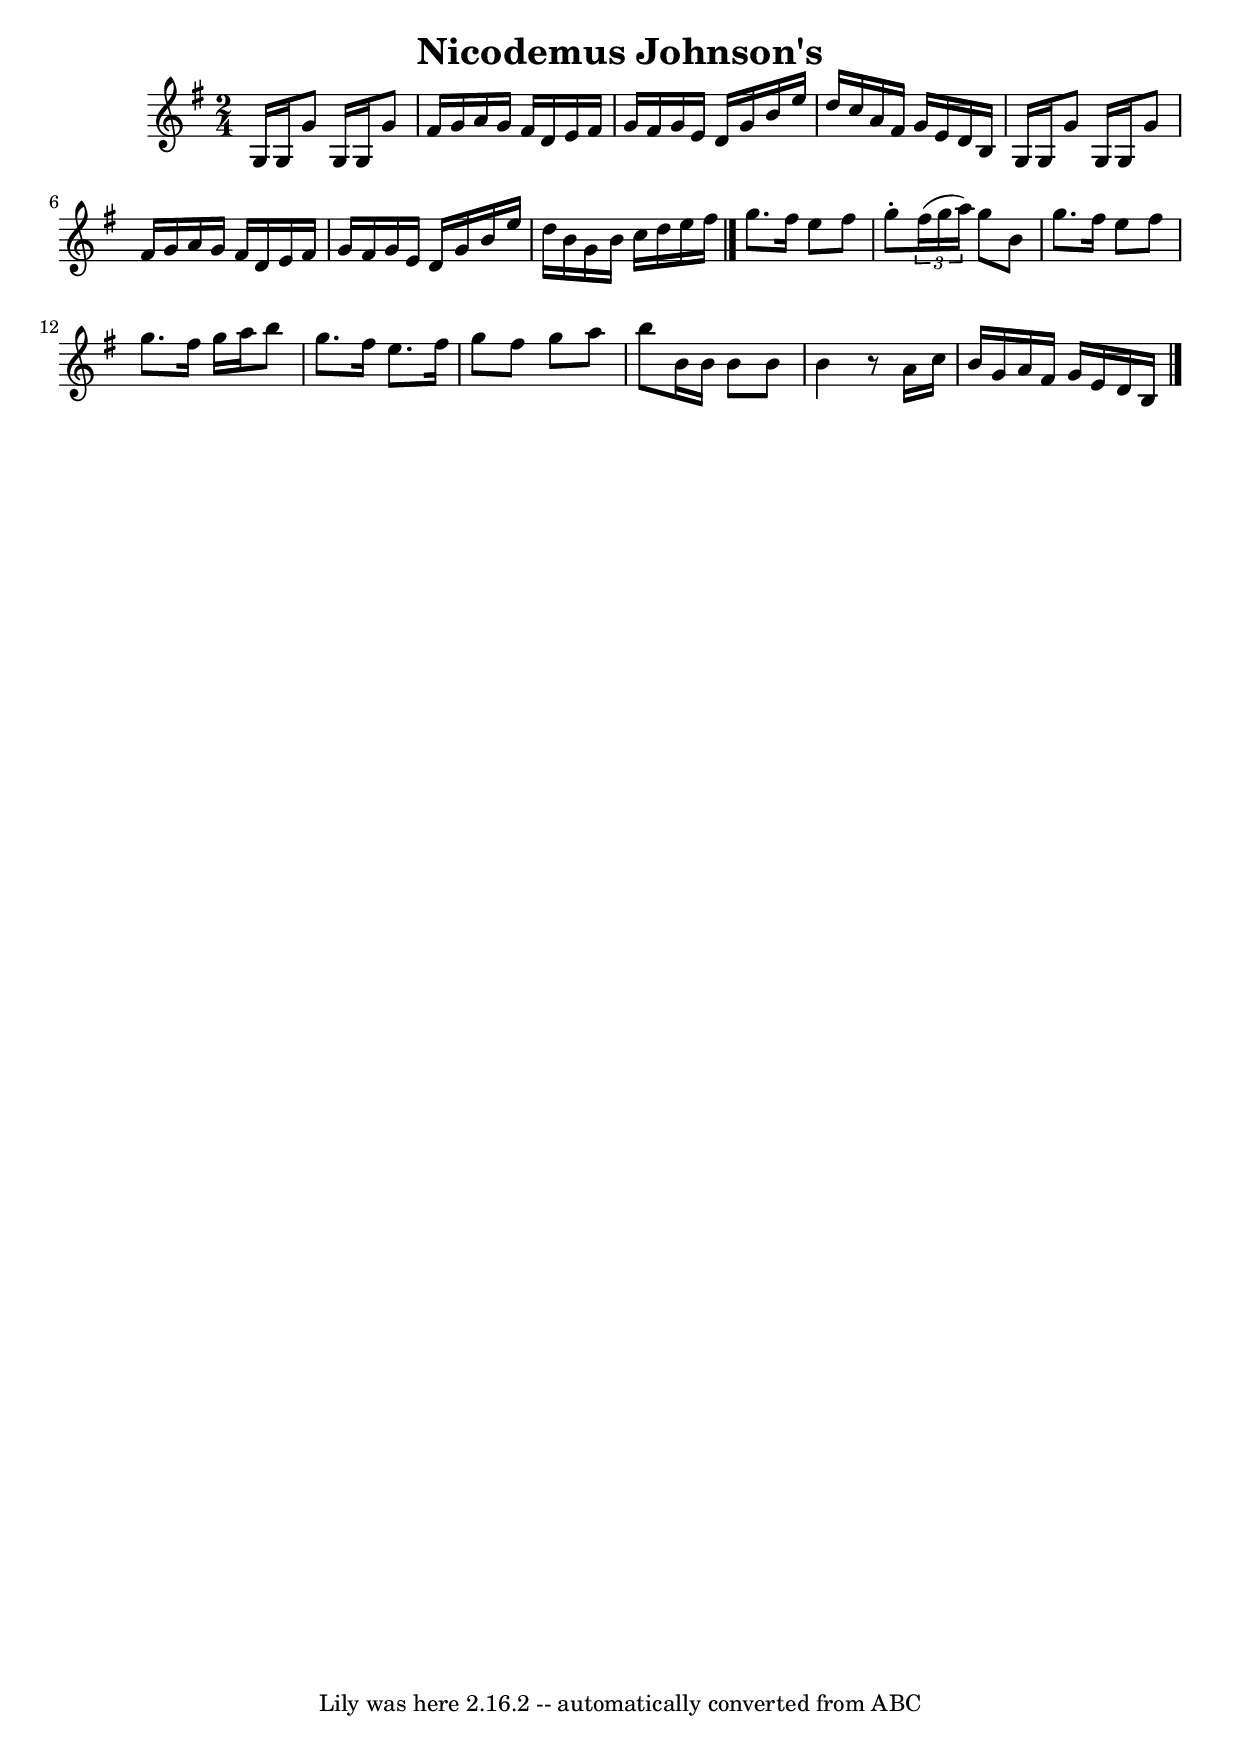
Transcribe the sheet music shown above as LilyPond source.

\version "2.16.2"
\include "Mammoth.ily"
\header {
	%% book = "Ryan's Mammoth Collection"
	crossRefNumber = "1"
	footnotes = "\\\\270"
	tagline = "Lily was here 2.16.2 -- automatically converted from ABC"
	title = "Nicodemus Johnson's"
}
voicedefault =  {


\time 2/4 
\key g \major g16 g16 g'8 g16 g16 g'8    |
   
fis'16 g'16 a'16 g'16 fis'16 d'16 e'16 fis'16    |
  
 g'16 fis'16 g'16 e'16 d'16 g'16 b'16 e''16    |
   
d''16 c''16 a'16 fis'16 g'16 e'16 d'16 b16    |
     
g16 g16 g'8 g16 g16 g'8    |
 fis'16 g'16 a'16    
g'16 fis'16 d'16 e'16 fis'16    |
 g'16 fis'16 g'16   
 e'16 d'16 g'16 b'16 e''16    |
 d''16 b'16 g'16    
b'16 c''16 d''16 e''16 fis''16    \bar "|." g''8. fis''16    
e''8 fis''8    |
 g''8 -.   \times 2/3 { fis''16 (g''16    
a''16) } g''8 b'8    |
 g''8. fis''16 e''8 fis''8    
|
 g''8. fis''16 g''16 a''16 b''8    |
 g''8.    
fis''16 e''8. fis''16    |
 g''8 fis''8 g''8 a''8    
|
 b''8 b'16 b'16 b'8 b'8    |
 b'4    r8 a'16    
c''16    |
 b'16 g'16 a'16 fis'16 g'16 e'16 d'16    
b16  \bar "|."   
}

\score{
    <<

	\context Staff="default"
	{
	    \voicedefault 
	}

    >>
	\layout {
	}
	\midi {}
}
